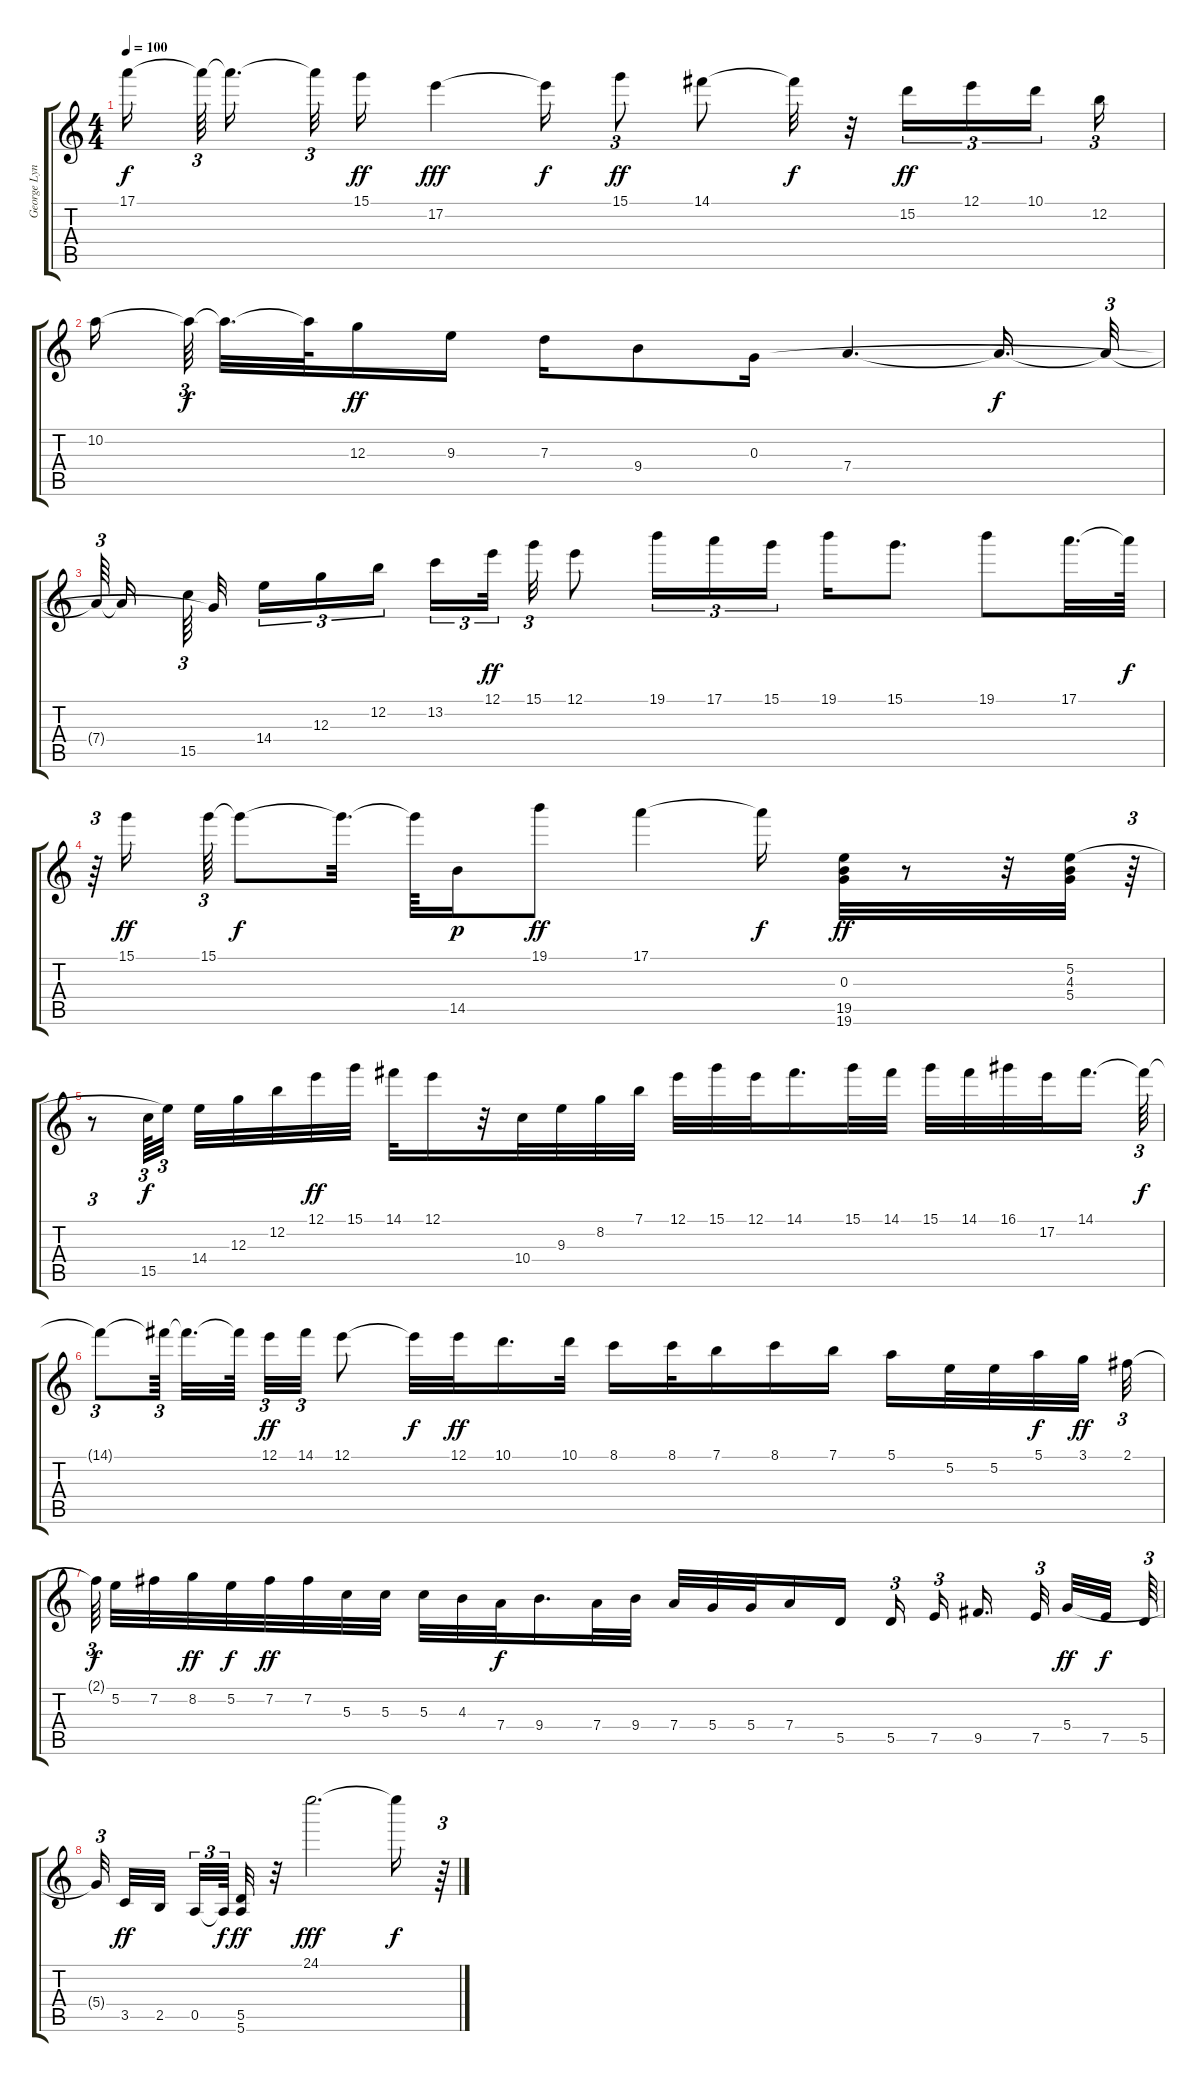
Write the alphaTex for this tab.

\track ("George Lynch" "George Lyn") {instrument distortionguitar}
\staff {score tabs}
\tuning (E4 B3 G3 D3 A2 E2) {hide}
\ts (4 4)
\tempo 100
\clef g2
\ks c
17.1{t}.16{dy f} 17.1{t}.64{tu (3 2)} 17.1{t}.16{d} 17.1{t}.32{tu (3 2)} 15.1.16{dy ff} 17.2.4{dy fff} 17.2{t}.16{dy f} 15.1.8{tu (3 2) dy ff} 14.1.8 14.1{t}.32{dy f} r.32 15.2.16{tu (3 2) dy ff} 12.1.16{tu (3 2)} 10.1.16{tu (3 2)} 12.2.16{tu (3 2)} |
10.2.16 10.2{t}.64{tu (3 2) dy f} 10.2{t}.32{d} 10.2{t}.64 12.3.16{dy ff} 9.3.16 7.3.16 9.4.8 0.3.16 7.4.4{d} 7.4{t}.16{d dy f} 7.4{t}.32{tu (3 2)} |
7.4{t}.64{tu (3 2)} 7.4{t}.16 15.5.64{tu (3 2)} 0.3{t}.32 14.4.16{tu (3 2)} 12.3.16{tu (3 2)} 12.2.16{tu (3 2)} 13.2.16{tu (3 2)} 12.1.32{tu (3 2) dy ff} 15.1.32{tu (3 2)} 12.1.8 19.1.16{tu (3 2)} 17.1.16{tu (3 2)} 15.1.16{tu (3 2)} 19.1.16 15.1.8{d} 19.1.8 17.1.32{d} 17.1{t}.64{dy f} |
r.64{tu (3 2)} 15.1.16{dy ff} 15.1.64{tu (3 2)} 15.1{t}.8{dy f} 15.1{t}.32{d} 15.1{t}.64 14.5.16{dy p} 19.1.8{dy ff} 17.1.4 17.1{t}.16{dy f} (0.3 19.5 19.6).32{dy ff} r.8 r.32 (5.2 4.3 5.4).32 r.64{tu (3 2)} |
r.8{tu (3 2)} 15.5.64{tu (3 2) dy f} 5.2{t}.32{tu (3 2)} 14.4.32 12.3.32 12.2.32 12.1.32{dy ff} 15.1.32 14.1.32 12.1.16 r.32 10.4.32 9.3.32 8.2.32 7.1.32 12.1.32 15.1.32 12.1.32 14.1.16{d} 15.1.32 14.1.32 15.1.32 14.1.32 16.1.32 17.2.32 14.1.16{d} 14.1{t}.64{tu (3 2) dy f} |
14.1{t}.8{tu (3 2)} 14.1{t}.64{tu (3 2)} 14.1{t}.32{d} 14.1{t}.64 12.1.32{tu (3 2) dy ff} 14.1.32{tu (3 2)} 12.1.8 12.1{t}.32{dy f} 12.1.32{dy ff} 10.1.16{d} 10.1.32 8.1.16 8.1.32 7.1.16 8.1.16 7.1.16 5.1.16 5.2.32 5.2.32 5.1.32{dy f} 3.1.32{dy ff} 2.1.32{tu (3 2)} |
2.1{t}.64{tu (3 2) dy f} 5.2.32 7.2.32 8.2.32{dy ff} 5.2.32{dy f} 7.2.32{dy ff} 7.2.32 5.3.32 5.3.32 5.3.32 4.3.32 7.4.32{dy f} 9.4.16{d} 7.4.32 9.4.32 7.4.32 5.4.32 5.4.32 7.4.16 5.5.16 5.5.16{tu (3 2)} 7.5.16{tu (3 2)} 9.5.16{d} 7.5.32{tu (3 2)} 5.4.32{dy ff} 7.5.32{dy f} 5.5.64{tu (3 2)} |
5.4{t}.32{tu (3 2)} 3.5.32{dy ff} 2.5.32 0.5.32{tu (3 2)} 0.5{t}.64{tu (3 2) dy f} (5.5 5.6).32{dy ff} r.32 24.1.2{d dy fff} 24.1{t}.16{dy f} r.64{tu (3 2)}
